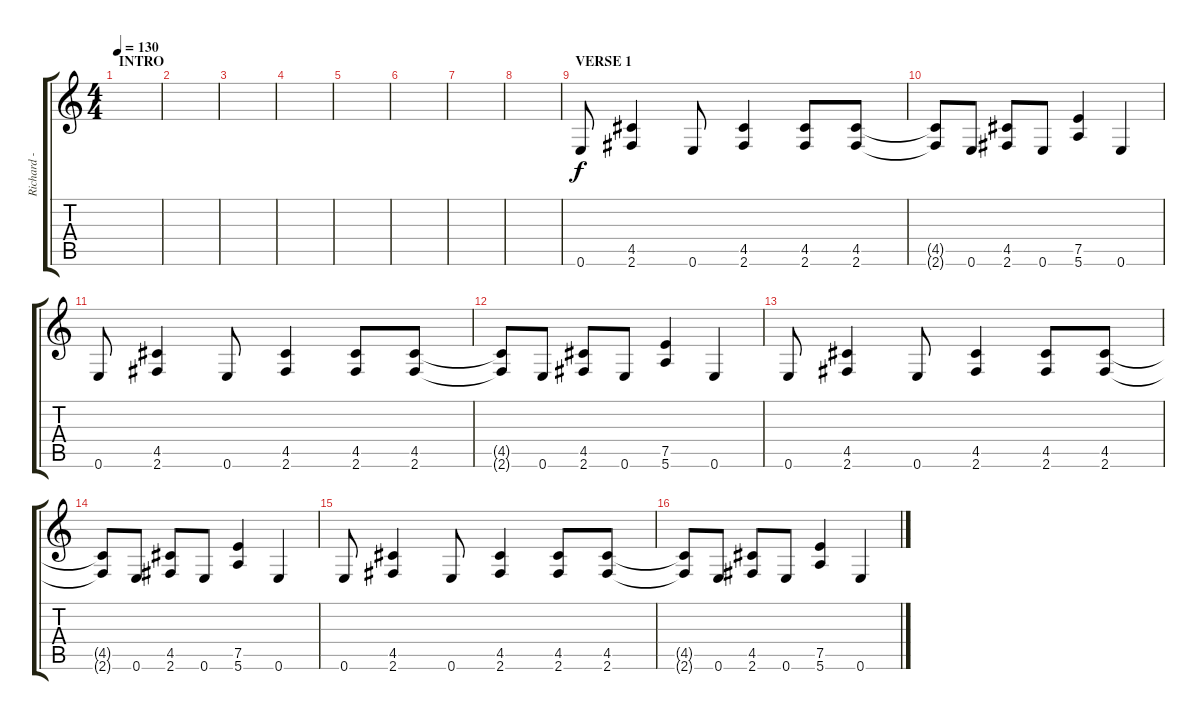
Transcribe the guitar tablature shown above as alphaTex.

\track ("Richard - Guitar" "Richard - ") {instrument distortionguitar}
\staff {score tabs}
\tuning (E4 B3 G3 D3 A2 E2) {hide}
\ts (4 4)
\section ("" "INTRO")
\tempo 130
\clef g2
\ks c
|
|
|
|
|
|
|
|
\section ("" "VERSE 1")
0.6.8 (4.5 2.6).4 0.6.8 (4.5 2.6).4 (4.5 2.6).8 (4.5 2.6).8 |
(4.5{t} 2.6{t}).8 0.6.8 (4.5 2.6).8 0.6.8 (7.5 5.6).4 0.6.4 |
0.6.8 (4.5 2.6).4 0.6.8 (4.5 2.6).4 (4.5 2.6).8 (4.5 2.6).8 |
(4.5{t} 2.6{t}).8 0.6.8 (4.5 2.6).8 0.6.8 (7.5 5.6).4 0.6.4 |
0.6.8 (4.5 2.6).4 0.6.8 (4.5 2.6).4 (4.5 2.6).8 (4.5 2.6).8 |
(4.5{t} 2.6{t}).8 0.6.8 (4.5 2.6).8 0.6.8 (7.5 5.6).4 0.6.4 |
0.6.8 (4.5 2.6).4 0.6.8 (4.5 2.6).4 (4.5 2.6).8 (4.5 2.6).8 |
(4.5{t} 2.6{t}).8 0.6.8 (4.5 2.6).8 0.6.8 (7.5 5.6).4 0.6.4
